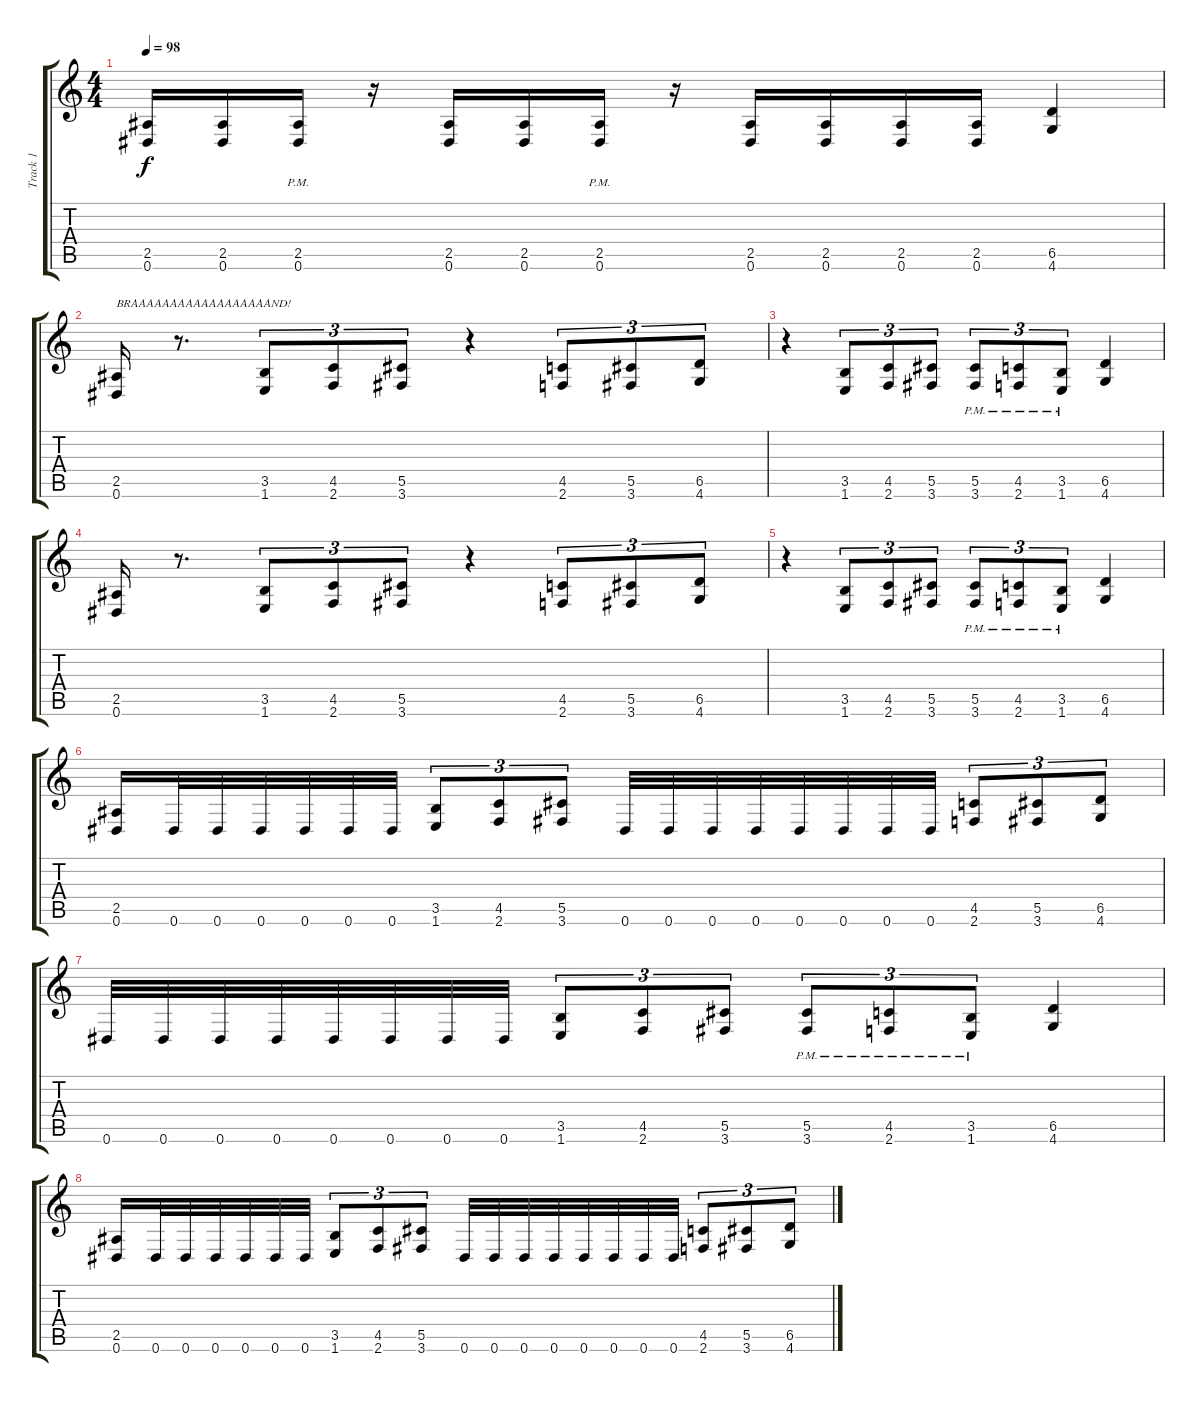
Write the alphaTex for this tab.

\track ("Track 1" "Track 1") {instrument overdrivenguitar}
\staff {score tabs}
\tuning (Eb4 Bb3 Gb3 Db3 Ab2 Eb2) {hide}
\ts (4 4)
\tempo 98
\clef g2
\ks c
(2.5 0.6).16{dy f} (2.5 0.6).16 (2.5 0.6{pm}).16 r.16 (2.5 0.6).16 (2.5 0.6).16 (2.5 0.6{pm}).16 r.16 (2.5 0.6).16 (2.5 0.6).16 (2.5 0.6).16 (2.5 0.6).16 (6.5 4.6).4 |
(2.5 0.6).16{txt "BRAAAAAAAAAAAAAAAAAAND!"} r.8{d} (3.5 1.6).8{tu (3 2)} (4.5 2.6).8{tu (3 2)} (5.5 3.6).8{tu (3 2)} r.4 (4.5 2.6).8{tu (3 2)} (5.5 3.6).8{tu (3 2)} (6.5 4.6).8{tu (3 2)} |
r.4 (3.5 1.6).8{tu (3 2)} (4.5 2.6).8{tu (3 2)} (5.5 3.6).8{tu (3 2)} (5.5{pm} 3.6{pm}).8{tu (3 2)} (4.5{pm} 2.6{pm}).8{tu (3 2)} (3.5{pm} 1.6{pm}).8{tu (3 2)} (6.5 4.6).4 |
(2.5 0.6).16 r.8{d} (3.5 1.6).8{tu (3 2)} (4.5 2.6).8{tu (3 2)} (5.5 3.6).8{tu (3 2)} r.4 (4.5 2.6).8{tu (3 2)} (5.5 3.6).8{tu (3 2)} (6.5 4.6).8{tu (3 2)} |
r.4 (3.5 1.6).8{tu (3 2)} (4.5 2.6).8{tu (3 2)} (5.5 3.6).8{tu (3 2)} (5.5{pm} 3.6{pm}).8{tu (3 2)} (4.5{pm} 2.6{pm}).8{tu (3 2)} (3.5{pm} 1.6{pm}).8{tu (3 2)} (6.5 4.6).4 |
(2.5 0.6).16 0.6.32 0.6.32 0.6.32 0.6.32 0.6.32 0.6.32 (3.5 1.6).8{tu (3 2)} (4.5 2.6).8{tu (3 2)} (5.5 3.6).8{tu (3 2)} 0.6.32 0.6.32 0.6.32 0.6.32 0.6.32 0.6.32 0.6.32 0.6.32 (4.5 2.6).8{tu (3 2)} (5.5 3.6).8{tu (3 2)} (6.5 4.6).8{tu (3 2)} |
0.6.32 0.6.32 0.6.32 0.6.32 0.6.32 0.6.32 0.6.32 0.6.32 (3.5 1.6).8{tu (3 2)} (4.5 2.6).8{tu (3 2)} (5.5 3.6).8{tu (3 2)} (5.5{pm} 3.6{pm}).8{tu (3 2)} (4.5{pm} 2.6{pm}).8{tu (3 2)} (3.5{pm} 1.6{pm}).8{tu (3 2)} (6.5 4.6).4 |
(2.5 0.6).16 0.6.32 0.6.32 0.6.32 0.6.32 0.6.32 0.6.32 (3.5 1.6).8{tu (3 2)} (4.5 2.6).8{tu (3 2)} (5.5 3.6).8{tu (3 2)} 0.6.32 0.6.32 0.6.32 0.6.32 0.6.32 0.6.32 0.6.32 0.6.32 (4.5 2.6).8{tu (3 2)} (5.5 3.6).8{tu (3 2)} (6.5 4.6).8{tu (3 2)}
